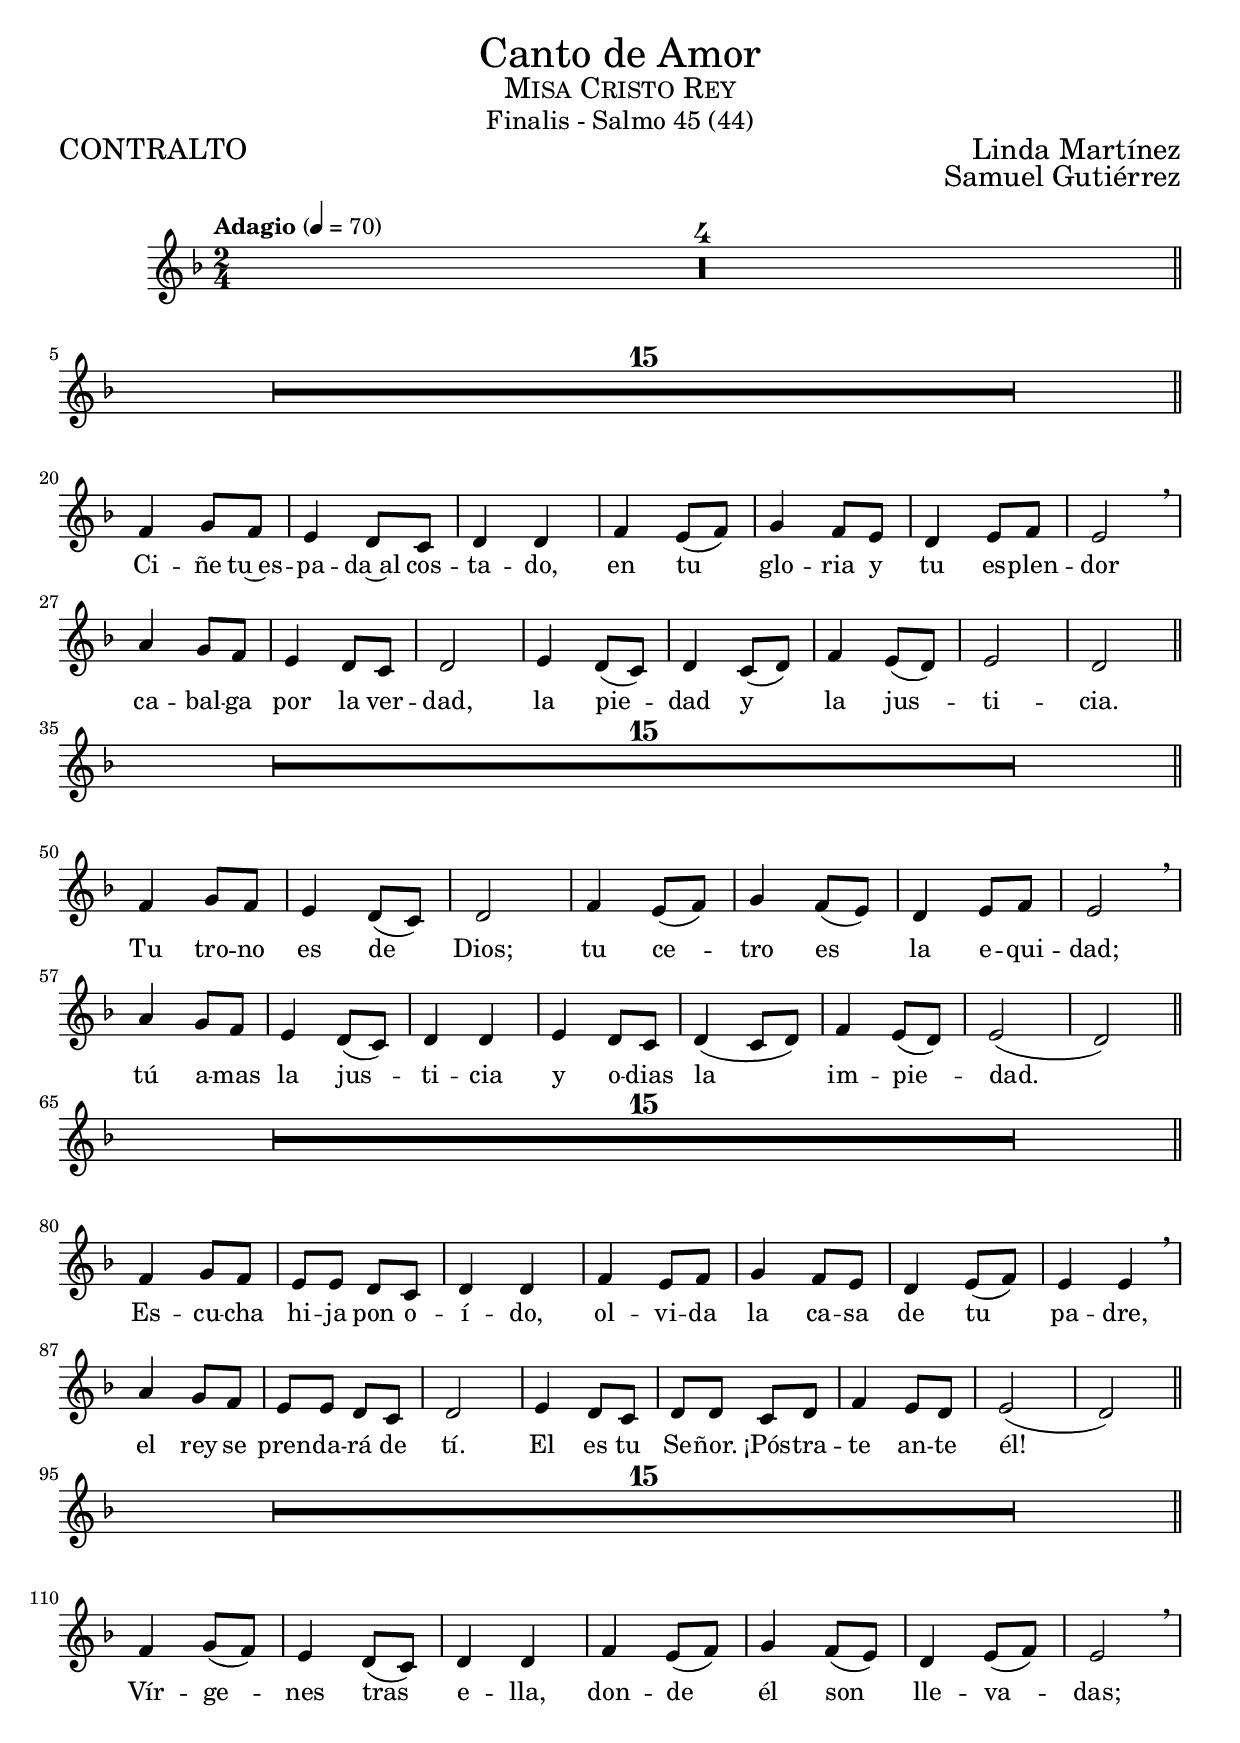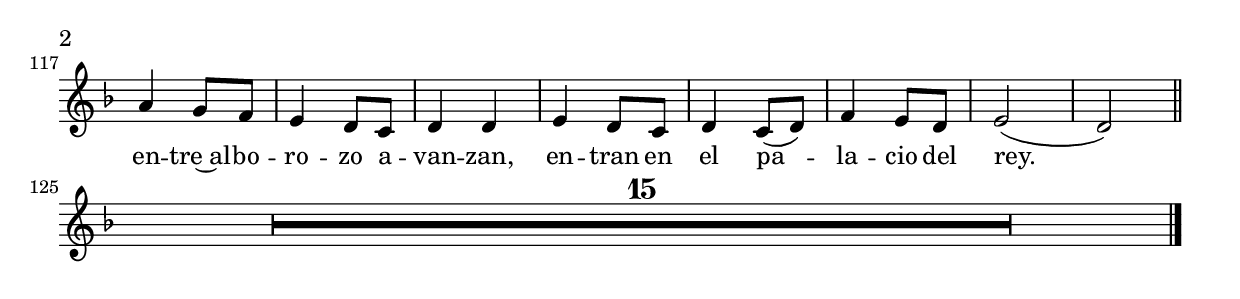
% *************************************************************************************
%	Madre de la iglesia - Melody inspired by the compositions of Mons Marco Frisina
%   	Music and accompaniment by serachsam
% *************************************************************************************
\language "espanol"
\version "2.23.2"

% --- Global parameters
particle = 1
jump = \break

% --- Includes
\include "global.ily"
\include "alto.ily"

% --- Global size
% #(set-global-staff-size 20)

% --- Header
\markup { \fill-line { \center-column { \fontsize #5 \title \fontsize #2 \smallCaps \subtitle \fontsize #1 \subsubtitle } } }
\markup { \fill-line { \fontsize #2 "CONTRALTO" \right-column { \fontsize #2 \autor } } }
\markup { \fill-line { " " \right-column { \fontsize #2 \arranger } } }
\markup { \fill-line { " " \right-column { \fontsize #2 \other } } }
\header {
  dedication = \dedication
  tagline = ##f
  breakbefore = ##t
}

% --- Music

% --- Harmony

% --- Sheet
\score {
  <<
    \new Staff { <<
      \set Staff.midiInstrument = #"choir aahs"
      \new Voice = "alto" { << \global \alto_music >> }
      \new Lyrics \lyricsto "alto" { \alto_lyrics }
    >> }
  >>
  \midi { }
  \layout { }
}

% --- Paper
\paper{
  #(set-default-paper-size "letter")
}
